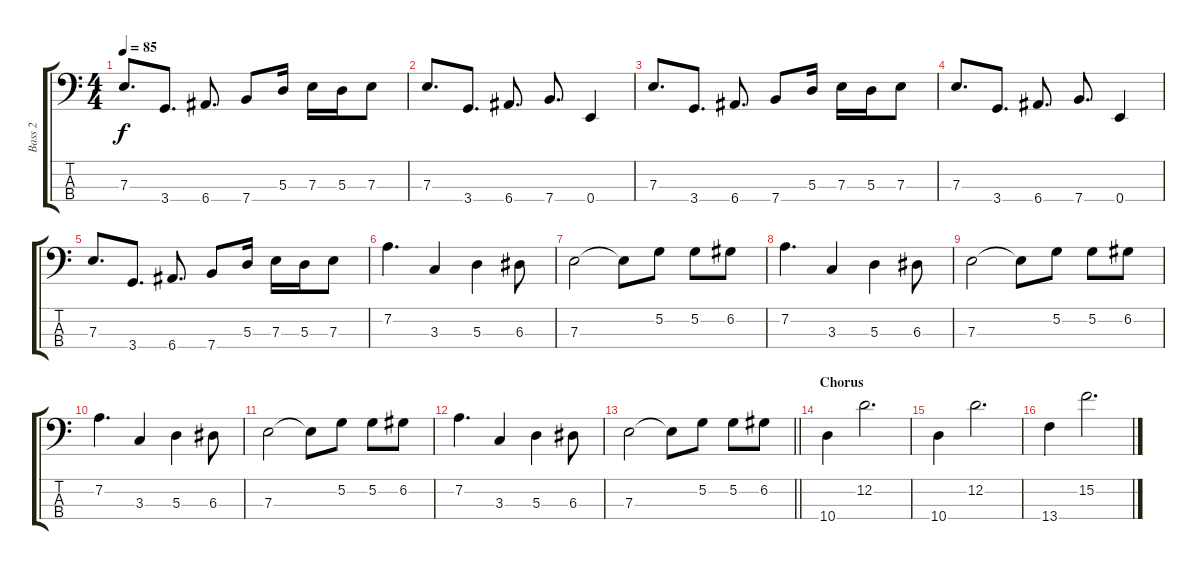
\track ("Bass 2" "Bass 2") {instrument electricbassfinger}
\staff {score tabs}
\tuning (G2 D2 A1 E1) {hide}
\ts (4 4)
\tempo 85
\clef f4
\ks c
7.3.8{d dy f} 3.4.8{d} 6.4.8{d} 7.4.8 5.3.16 7.3.16 5.3.16 7.3.8 |
7.3.8{d} 3.4.8{d} 6.4.8{d} 7.4.8{d} 0.4.4 |
7.3.8{d} 3.4.8{d} 6.4.8{d} 7.4.8 5.3.16 7.3.16 5.3.16 7.3.8 |
7.3.8{d} 3.4.8{d} 6.4.8{d} 7.4.8{d} 0.4.4 |
7.3.8{d} 3.4.8{d} 6.4.8{d} 7.4.8 5.3.16 7.3.16 5.3.16 7.3.8 |
7.2.4{d} 3.3.4 5.3.4 6.3.8 |
7.3.2 7.3{t}.8 5.2.8 5.2.8 6.2.8 |
7.2.4{d} 3.3.4 5.3.4 6.3.8 |
7.3.2 7.3{t}.8 5.2.8 5.2.8 6.2.8 |
7.2.4{d} 3.3.4 5.3.4 6.3.8 |
7.3.2 7.3{t}.8 5.2.8 5.2.8 6.2.8 |
7.2.4{d} 3.3.4 5.3.4 6.3.8 |
\barLineRight lightlight
7.3.2 7.3{t}.8 5.2.8 5.2.8 6.2.8 |
\section ("" "Chorus")
10.4.4 12.2.2{d} |
10.4.4 12.2.2{d} |
13.4.4 15.2.2{d}
